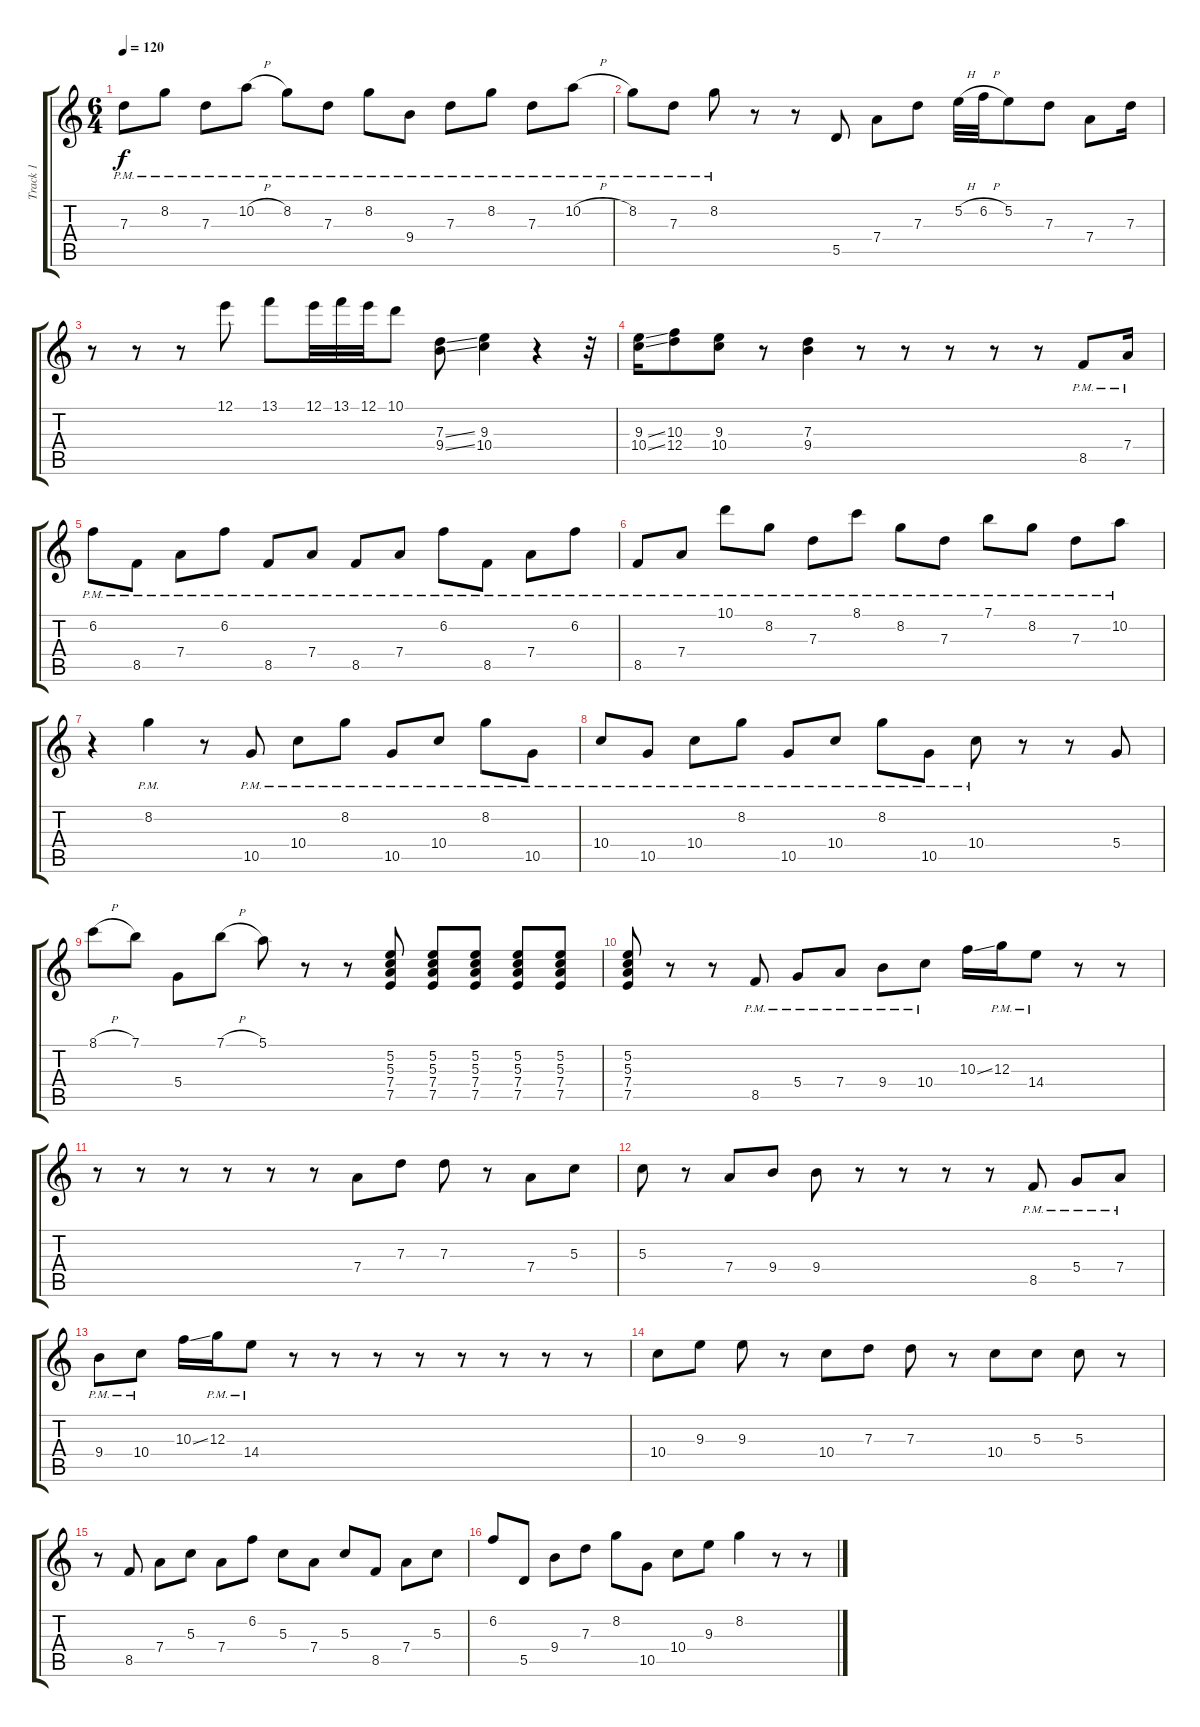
\track ("Track 1" "Track 1") {instrument acousticguitarsteel}
\staff {score tabs}
\tuning (E4 B3 G3 D3 A2 E2) {hide}
\ts (6 4)
\tempo 120
\clef g2
\ks c
7.3{pm}.8{dy f} 8.2{pm}.8 7.3{pm}.8 10.2{h pm}.8 8.2{pm}.8 7.3{pm}.8 8.2{pm}.8 9.4{pm}.8 7.3{pm}.8 8.2{pm}.8 7.3{pm}.8 10.2{h pm}.8 |
8.2{pm}.8 7.3{pm}.8 8.2{pm}.8 r.8 r.8 5.5.8 7.4.8 7.3.8 5.2{h}.32 6.2{h}.32 5.2.8 7.3.8 7.4.8 7.3.16 |
r.8 r.8 r.8 12.1.8 13.1.8 12.1.32 13.1.32 12.1.32 10.1.8 (7.3{ss} 9.4{ss}).8 (9.3 10.4).4 r.4 r.32 |
(9.3{ss} 10.4{ss}).16 (10.3 12.4).8 (9.3 10.4).8 r.8 (7.3 9.4).4 r.8 r.8 r.8 r.8 r.8 8.5{pm}.8 7.4{pm}.16 |
6.2{pm}.8 8.5{pm}.8 7.4{pm}.8 6.2{pm}.8 8.5{pm}.8 7.4{pm}.8 8.5{pm}.8 7.4{pm}.8 6.2{pm}.8 8.5{pm}.8 7.4{pm}.8 6.2{pm}.8 |
8.5{pm}.8 7.4{pm}.8 10.1{pm}.8 8.2{pm}.8 7.3{pm}.8 8.1{pm}.8 8.2{pm}.8 7.3{pm}.8 7.1{pm}.8 8.2{pm}.8 7.3{pm}.8 10.2{pm}.8 |
r.4 8.2{pm}.4 r.8 10.5{pm}.8 10.4{pm}.8 8.2{pm}.8 10.5{pm}.8 10.4{pm}.8 8.2{pm}.8 10.5{pm}.8 |
10.4{pm}.8 10.5{pm}.8 10.4{pm}.8 8.2{pm}.8 10.5{pm}.8 10.4{pm}.8 8.2{pm}.8 10.5{pm}.8 10.4{pm}.8 r.8 r.8 5.4.8 |
8.1{h}.8 7.1.8 5.4.8 7.1{h}.8 5.1.8 r.8 r.8 (5.2 5.3 7.4 7.5).8 (5.2 5.3 7.4 7.5).8 (5.2 5.3 7.4 7.5).8 (5.2 5.3 7.4 7.5).8 (5.2 5.3 7.4 7.5).8 |
(5.2 5.3 7.4 7.5).8 r.8 r.8 8.5{pm}.8 5.4{pm}.8 7.4{pm}.8 9.4{pm}.8 10.4{pm}.8 10.3{ss}.16 12.3{pm}.16 14.4{pm}.8 r.8 r.8 |
r.8 r.8 r.8 r.8 r.8 r.8 7.4.8 7.3.8 7.3.8 r.8 7.4.8 5.3.8 |
5.3.8 r.8 7.4.8 9.4.8 9.4.8 r.8 r.8 r.8 r.8 8.5{pm}.8 5.4{pm}.8 7.4{pm}.8 |
9.4{pm}.8 10.4{pm}.8 10.3{ss}.16 12.3{pm}.16 14.4{pm}.8 r.8 r.8 r.8 r.8 r.8 r.8 r.8 r.8 |
10.4.8 9.3.8 9.3.8 r.8 10.4.8 7.3.8 7.3.8 r.8 10.4.8 5.3.8 5.3.8 r.8 |
r.8 8.5.8 7.4.8 5.3.8 7.4.8 6.2.8 5.3.8 7.4.8 5.3.8 8.5.8 7.4.8 5.3.8 |
6.2.8 5.5.8 9.4.8 7.3.8 8.2.8 10.5.8 10.4.8 9.3.8 8.2.4 r.8 r.8
